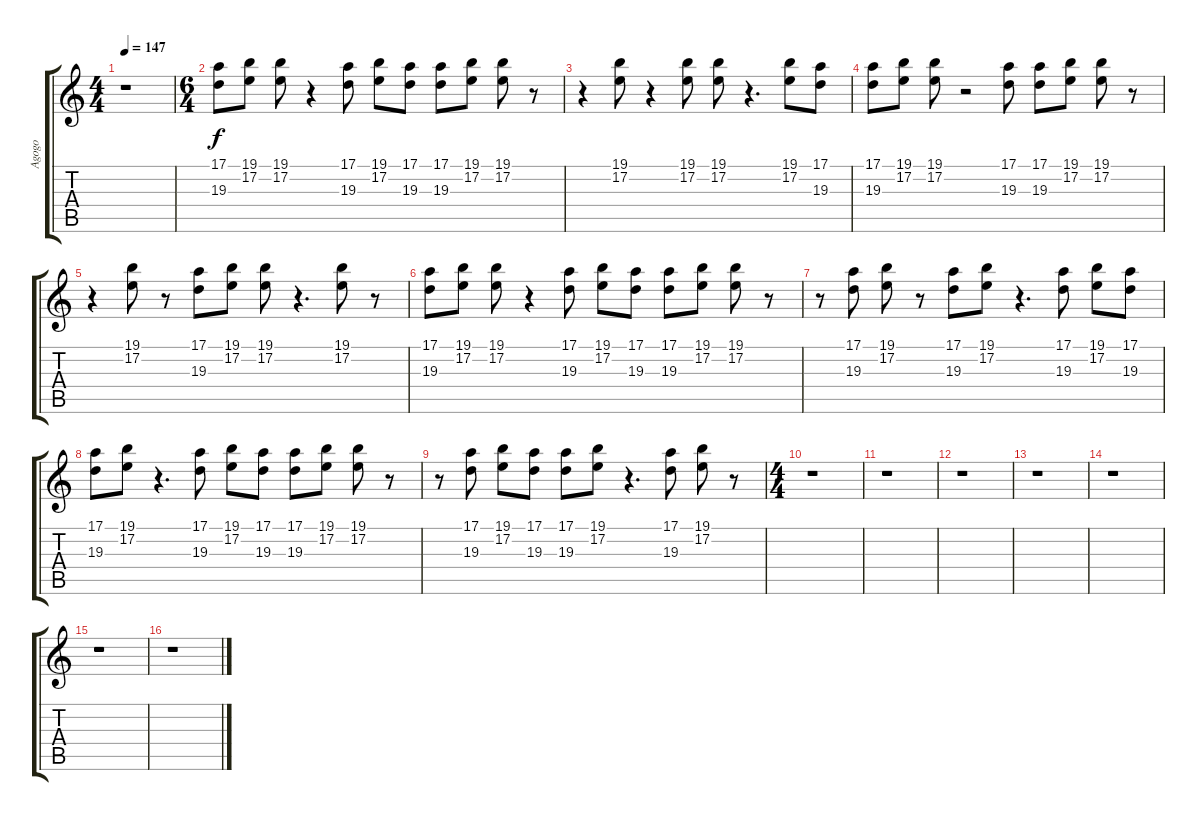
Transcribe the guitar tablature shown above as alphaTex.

\track ("Agogo" "Agogo") {instrument percussiveorgan}
\staff {score tabs}
\tuning (E4 B3 G3 D3 A2 E2) {hide}
\ts (4 4)
\tempo 147
\clef g2
\ks c
r.1{dy f} |
\ts (6 4)
(17.1 19.3).8{balance 12 instrument percussiveorgan} (19.1 17.2).8 (19.1 17.2).8 r.4 (17.1 19.3).8 (19.1 17.2).8 (17.1 19.3).8 (17.1 19.3).8 (19.1 17.2).8 (19.1 17.2).8 r.8 |
r.4 (19.1 17.2).8 r.4 (19.1 17.2).8 (19.1 17.2).8 r.4{d} (19.1 17.2).8{balance 8} (17.1 19.3).8{balance 6} |
(17.1 19.3).8{balance 3} (19.1 17.2).8 (19.1 17.2).8 r.2 (17.1 19.3).8{balance 3} (17.1 19.3).8 (19.1 17.2).8 (19.1 17.2).8 r.8 |
r.4 (19.1 17.2).8{balance 8} r.8 (17.1 19.3).8{balance 10} (19.1 17.2).8{balance 12} (19.1 17.2).8 r.4{d} (19.1 17.2).8 r.8 |
(17.1 19.3).8 (19.1 17.2).8 (19.1 17.2).8 r.4 (17.1 19.3).8 (19.1 17.2).8 (17.1 19.3).8 (17.1 19.3).8 (19.1 17.2).8 (19.1 17.2).8 r.8 |
r.8 (17.1 19.3).8 (19.1 17.2).8 r.8 (17.1 19.3).8 (19.1 17.2).8 r.4{d} (17.1 19.3).8 (19.1 17.2).8 (17.1 19.3).8 |
(17.1 19.3).8 (19.1 17.2).8 r.4{d} (17.1 19.3).8 (19.1 17.2).8 (17.1 19.3).8 (17.1 19.3).8 (19.1 17.2).8 (19.1 17.2).8 r.8 |
r.8 (17.1 19.3).8 (19.1 17.2).8 (17.1 19.3).8 (17.1 19.3).8 (19.1 17.2).8 r.4{d} (17.1 19.3).8 (19.1 17.2).8 r.8 |
\ts (4 4)
r.1 |
r.1 |
r.1 |
r.1 |
r.1 |
r.1 |
r.1
